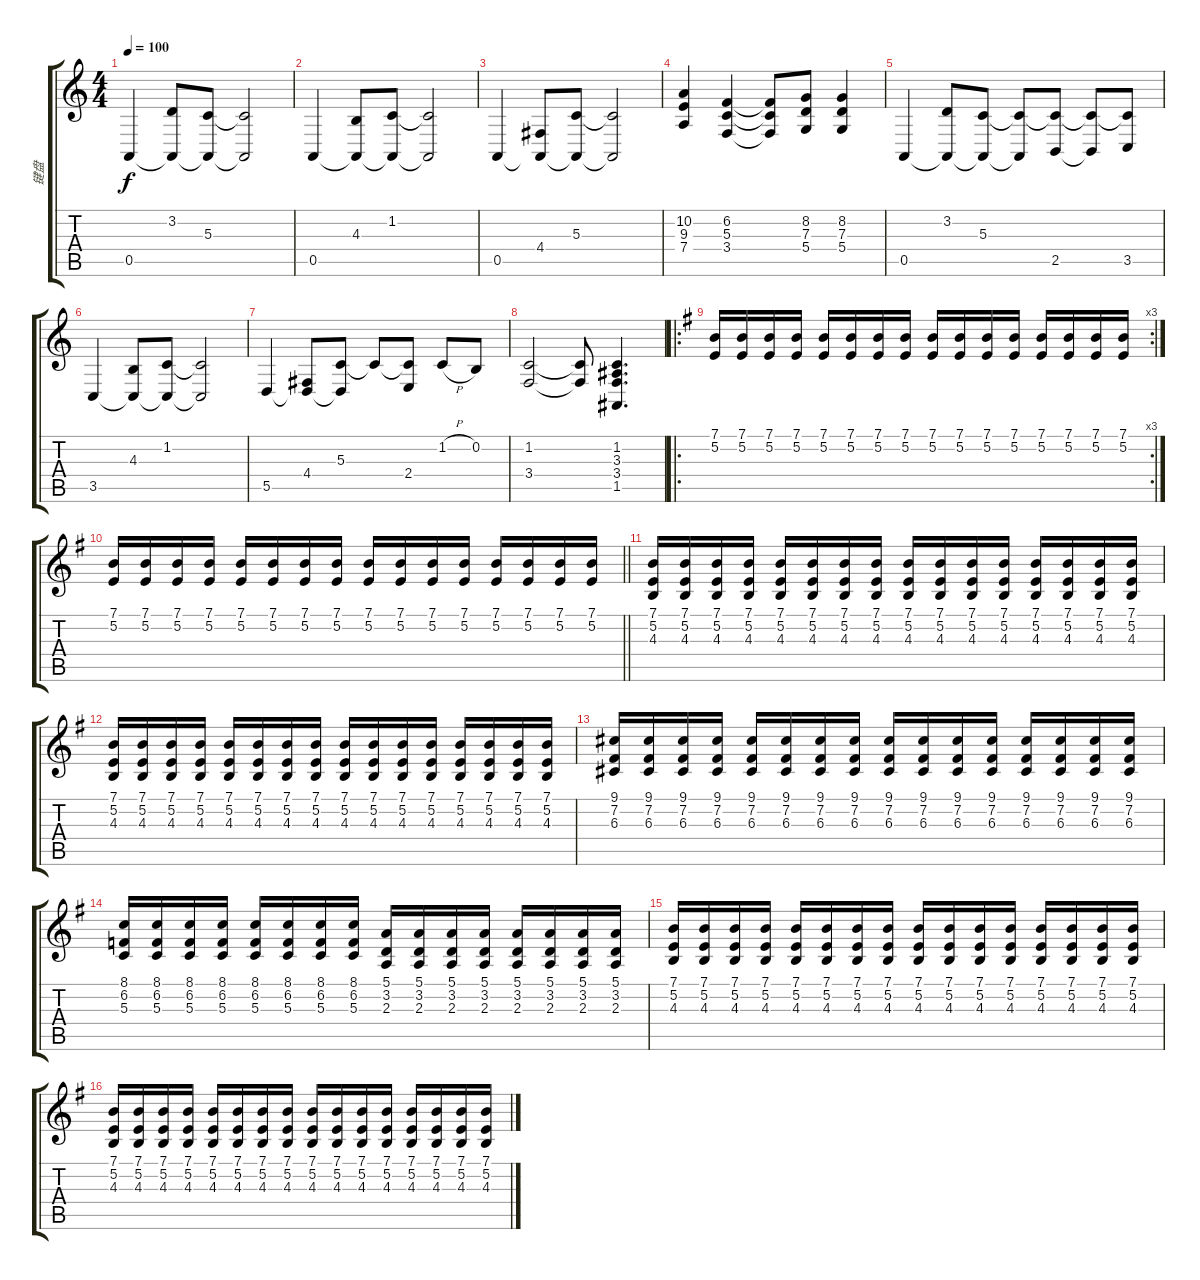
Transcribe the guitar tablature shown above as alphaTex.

\track ("键盘" "键盘") {instrument flute}
\staff {score tabs}
\tuning (E4 B3 G3 D3 A2 E2) {hide}
\ts (4 4)
\tempo 100
\clef g2
\ks c
0.5.4{dy f volume 13 instrument electricguitarclean} (3.2 0.5{t}).8 (5.3 0.5{t}).8 (5.3{t} 0.5{t}).2 |
0.5.4 (4.3 0.5{t}).8 (1.2 0.5{t}).8 (1.2{t} 0.5{t}).2 |
0.5.4 (4.4 0.5{t}).8 (5.3 0.5{t}).8 (5.3{t} 0.5{t}).2 |
(10.2 9.3 7.4).4 (6.2 5.3 3.4).4 (6.2{t} 5.3{t} 3.4{t}).8 (8.2 7.3 5.4).8 (8.2 7.3 5.4).4 |
0.5.4 (3.2 0.5{t}).8 (5.3 0.5{t}).8 (5.3{t} 0.5{t}).8 (5.3{t} 2.5).8 (5.3{t} 2.5{t}).8 (5.3{t} 3.5).8 |
3.5.4 (4.3 3.5{t}).8 (1.2 3.5{t}).8 (1.2{t} 3.5{t}).2 |
5.5.4 (4.4 5.5{t}).8 (5.3 5.5{t}).8 5.3{t}.8 (5.3{t} 2.4).8 1.2{h}.8 0.2.8 |
(1.2 3.4).2 (1.2{t} 3.4{t}).8 (1.2 3.3 3.4 1.5).4{d} |
\ro
\rc 3
\ks g
(7.1 5.2).16{volume 8 instrument rockorgan} (7.1 5.2).16 (7.1 5.2).16 (7.1 5.2).16 (7.1 5.2).16 (7.1 5.2).16 (7.1 5.2).16 (7.1 5.2).16 (7.1 5.2).16 (7.1 5.2).16 (7.1 5.2).16 (7.1 5.2).16 (7.1 5.2).16 (7.1 5.2).16 (7.1 5.2).16 (7.1 5.2).16 |
\barLineRight lightlight
(7.1 5.2).16 (7.1 5.2).16 (7.1 5.2).16 (7.1 5.2).16 (7.1 5.2).16 (7.1 5.2).16 (7.1 5.2).16 (7.1 5.2).16 (7.1 5.2).16 (7.1 5.2).16 (7.1 5.2).16 (7.1 5.2).16 (7.1 5.2).16 (7.1 5.2).16 (7.1 5.2).16 (7.1 5.2).16 |
(7.1 5.2 4.3).16{volume 6 instrument rockorgan} (7.1 5.2 4.3).16 (7.1 5.2 4.3).16 (7.1 5.2 4.3).16 (7.1 5.2 4.3).16 (7.1 5.2 4.3).16 (7.1 5.2 4.3).16 (7.1 5.2 4.3).16 (7.1 5.2 4.3).16 (7.1 5.2 4.3).16 (7.1 5.2 4.3).16 (7.1 5.2 4.3).16 (7.1 5.2 4.3).16 (7.1 5.2 4.3).16 (7.1 5.2 4.3).16 (7.1 5.2 4.3).16 |
(7.1 5.2 4.3).16 (7.1 5.2 4.3).16 (7.1 5.2 4.3).16 (7.1 5.2 4.3).16 (7.1 5.2 4.3).16 (7.1 5.2 4.3).16 (7.1 5.2 4.3).16 (7.1 5.2 4.3).16 (7.1 5.2 4.3).16 (7.1 5.2 4.3).16 (7.1 5.2 4.3).16 (7.1 5.2 4.3).16 (7.1 5.2 4.3).16 (7.1 5.2 4.3).16 (7.1 5.2 4.3).16 (7.1 5.2 4.3).16 |
(9.1 7.2 6.3).16 (9.1 7.2 6.3).16 (9.1 7.2 6.3).16 (9.1 7.2 6.3).16 (9.1 7.2 6.3).16 (9.1 7.2 6.3).16 (9.1 7.2 6.3).16 (9.1 7.2 6.3).16 (9.1 7.2 6.3).16 (9.1 7.2 6.3).16 (9.1 7.2 6.3).16 (9.1 7.2 6.3).16 (9.1 7.2 6.3).16 (9.1 7.2 6.3).16{txt ""} (9.1 7.2 6.3).16 (9.1 7.2 6.3).16 |
(8.1 6.2 5.3).16 (8.1 6.2 5.3).16 (8.1 6.2 5.3).16 (8.1 6.2 5.3).16 (8.1 6.2 5.3).16 (8.1 6.2 5.3).16 (8.1 6.2 5.3).16 (8.1 6.2 5.3).16 (5.1 3.2 2.3).16 (5.1 3.2 2.3).16 (5.1 3.2 2.3).16 (5.1 3.2 2.3).16 (5.1 3.2 2.3).16 (5.1 3.2 2.3).16 (5.1 3.2 2.3).16 (5.1 3.2 2.3).16 |
(7.1 5.2 4.3).16 (7.1 5.2 4.3).16 (7.1 5.2 4.3).16 (7.1 5.2 4.3).16 (7.1 5.2 4.3).16 (7.1 5.2 4.3).16 (7.1 5.2 4.3).16 (7.1 5.2 4.3).16 (7.1 5.2 4.3).16 (7.1 5.2 4.3).16 (7.1 5.2 4.3).16 (7.1 5.2 4.3).16 (7.1 5.2 4.3).16 (7.1 5.2 4.3).16 (7.1 5.2 4.3).16 (7.1 5.2 4.3).16 |
(7.1 5.2 4.3).16 (7.1 5.2 4.3).16 (7.1 5.2 4.3).16 (7.1 5.2 4.3).16 (7.1 5.2 4.3).16 (7.1 5.2 4.3).16 (7.1 5.2 4.3).16 (7.1 5.2 4.3).16 (7.1 5.2 4.3).16 (7.1 5.2 4.3).16 (7.1 5.2 4.3).16 (7.1 5.2 4.3).16 (7.1 5.2 4.3).16 (7.1 5.2 4.3).16 (7.1 5.2 4.3).16 (7.1 5.2 4.3).16
